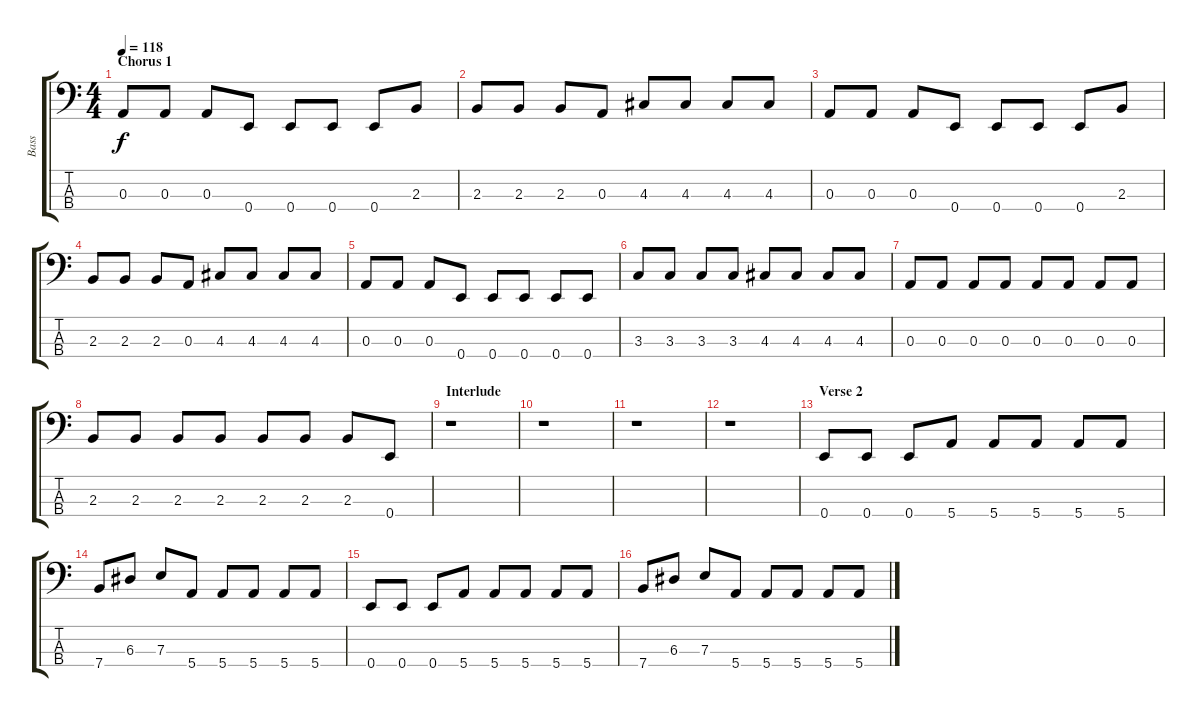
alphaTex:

\track ("Bass" "Bass") {instrument electricbassfinger}
\staff {score tabs}
\tuning (G2 D2 A1 E1) {hide}
\ts (4 4)
\section ("" "Chorus 1")
\tempo 118
\clef f4
\ks c
0.3.8{dy f} 0.3.8 0.3.8 0.4.8 0.4.8 0.4.8 0.4.8 2.3.8 |
2.3.8 2.3.8 2.3.8 0.3.8 4.3.8 4.3.8 4.3.8 4.3.8 |
0.3.8 0.3.8 0.3.8 0.4.8 0.4.8 0.4.8 0.4.8 2.3.8 |
2.3.8 2.3.8 2.3.8 0.3.8 4.3.8 4.3.8 4.3.8 4.3.8 |
0.3.8 0.3.8 0.3.8 0.4.8 0.4.8 0.4.8 0.4.8 0.4.8 |
3.3.8 3.3.8 3.3.8 3.3.8 4.3.8 4.3.8 4.3.8 4.3.8 |
0.3.8 0.3.8 0.3.8 0.3.8 0.3.8 0.3.8 0.3.8 0.3.8 |
2.3.8 2.3.8 2.3.8 2.3.8 2.3.8 2.3.8 2.3.8 0.4.8 |
\section ("" "Interlude")
r.1 |
r.1 |
r.1 |
r.1 |
\section ("" "Verse 2")
0.4.8 0.4.8 0.4.8 5.4.8 5.4.8 5.4.8 5.4.8 5.4.8 |
7.4.8 6.3.8 7.3.8 5.4.8 5.4.8 5.4.8 5.4.8 5.4.8 |
0.4.8 0.4.8 0.4.8 5.4.8 5.4.8 5.4.8 5.4.8 5.4.8 |
7.4.8 6.3.8 7.3.8 5.4.8 5.4.8 5.4.8 5.4.8 5.4.8
